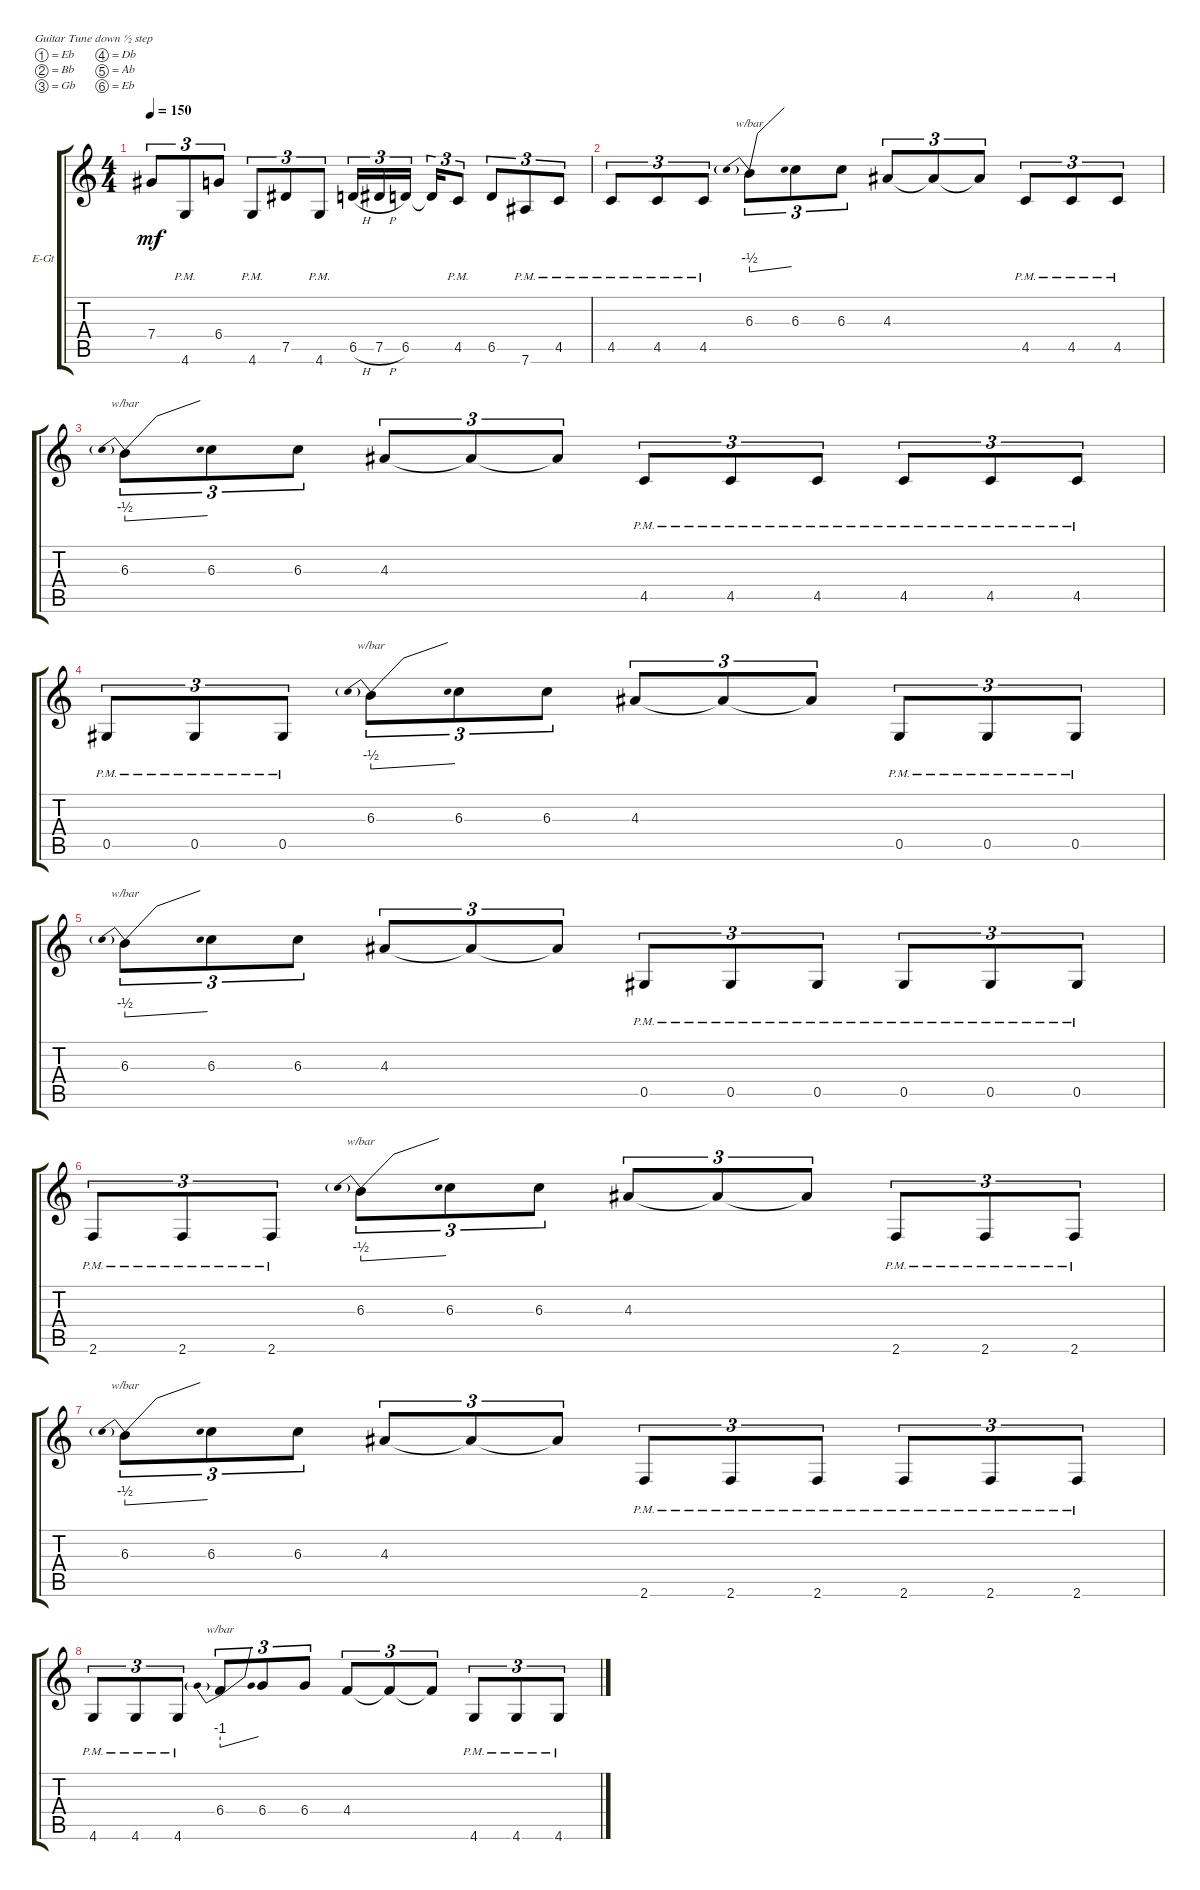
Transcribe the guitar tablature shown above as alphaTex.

\bracketExtendMode groupsimilarinstruments
\firstSystemTrackNameOrientation horizontal
\otherSystemsTrackNameOrientation horizontal
\track ("left" "E-Gt") {instrument distortionguitar}
\staff {score tabs}
\tuning (Eb4 Bb3 Gb3 Db3 Ab2 Eb2)
\ts (4 4)
\tempo 150
\clef g2
\ks c
7.4.8{tu (3 2) dy mf} 4.6{pm}.8{tu (3 2)} 6.4.8{tu (3 2)} 4.6{pm}.8{tu (3 2)} 7.5.8{tu (3 2)} 4.6{pm}.8{tu (3 2)} 6.5{h}.16{tu (3 2)} 7.5{h}.16{tu (3 2)} 6.5.16{tu (3 2)} 6.5{t}.16{tu (3 2)} 4.5{pm}.8{tu (3 2)} 6.5.8{tu (3 2)} 7.6{pm}.8{tu (3 2)} 4.5{pm}.8{tu (3 2)} |
4.5{pm}.8{tu (3 2)} 4.5{pm}.8{tu (3 2)} 4.5{pm}.8{tu (3 2)} 6.3.8{tu (3 2) tbe (predivedive default 0 -2 30 0)} 6.3.8{tu (3 2)} 6.3.8{tu (3 2)} 4.3.8{tu (3 2)} 4.3{t}.8{tu (3 2)} 4.3{t}.8{tu (3 2)} 4.5{pm}.8{tu (3 2)} 4.5{pm}.8{tu (3 2)} 4.5{pm}.8{tu (3 2)} |
6.3.8{tu (3 2) tbe (predivedive default 0 -2 30 0)} 6.3.8{tu (3 2)} 6.3.8{tu (3 2)} 4.3.8{tu (3 2)} 4.3{t}.8{tu (3 2)} 4.3{t}.8{tu (3 2)} 4.5{pm}.8{tu (3 2)} 4.5{pm}.8{tu (3 2)} 4.5{pm}.8{tu (3 2)} 4.5{pm}.8{tu (3 2)} 4.5{pm}.8{tu (3 2)} 4.5{pm}.8{tu (3 2)} |
0.5{pm}.8{tu (3 2)} 0.5{pm}.8{tu (3 2)} 0.5{pm}.8{tu (3 2)} 6.3.8{tu (3 2) tbe (predivedive default 0 -2 30 0)} 6.3.8{tu (3 2)} 6.3.8{tu (3 2)} 4.3.8{tu (3 2)} 4.3{t}.8{tu (3 2)} 4.3{t}.8{tu (3 2)} 0.5{pm}.8{tu (3 2)} 0.5{pm}.8{tu (3 2)} 0.5{pm}.8{tu (3 2)} |
6.3.8{tu (3 2) tbe (predivedive default 0 -2 30 0)} 6.3.8{tu (3 2)} 6.3.8{tu (3 2)} 4.3.8{tu (3 2)} 4.3{t}.8{tu (3 2)} 4.3{t}.8{tu (3 2)} 0.5{pm}.8{tu (3 2)} 0.5{pm}.8{tu (3 2)} 0.5{pm}.8{tu (3 2)} 0.5{pm}.8{tu (3 2)} 0.5{pm}.8{tu (3 2)} 0.5{pm}.8{tu (3 2)} |
2.6{pm}.8{tu (3 2)} 2.6{pm}.8{tu (3 2)} 2.6{pm}.8{tu (3 2)} 6.3.8{tu (3 2) tbe (predivedive default 0 -2 30 0)} 6.3.8{tu (3 2)} 6.3.8{tu (3 2)} 4.3.8{tu (3 2)} 4.3{t}.8{tu (3 2)} 4.3{t}.8{tu (3 2)} 2.6{pm}.8{tu (3 2)} 2.6{pm}.8{tu (3 2)} 2.6{pm}.8{tu (3 2)} |
6.3.8{tu (3 2) tbe (predivedive default 0 -2 30 0)} 6.3.8{tu (3 2)} 6.3.8{tu (3 2)} 4.3.8{tu (3 2)} 4.3{t}.8{tu (3 2)} 4.3{t}.8{tu (3 2)} 2.6{pm}.8{tu (3 2)} 2.6{pm}.8{tu (3 2)} 2.6{pm}.8{tu (3 2)} 2.6{pm}.8{tu (3 2)} 2.6{pm}.8{tu (3 2)} 2.6{pm}.8{tu (3 2)} |
4.6{pm}.8{tu (3 2)} 4.6{pm}.8{tu (3 2)} 4.6{pm}.8{tu (3 2)} 6.4.8{tu (3 2) tbe (predivedive default 0 -4 30 0)} 6.4.8{tu (3 2)} 6.4.8{tu (3 2)} 4.4.8{tu (3 2)} 4.4{t}.8{tu (3 2)} 4.4{t}.8{tu (3 2)} 4.6{pm}.8{tu (3 2)} 4.6{pm}.8{tu (3 2)} 4.6{pm}.8{tu (3 2)}
